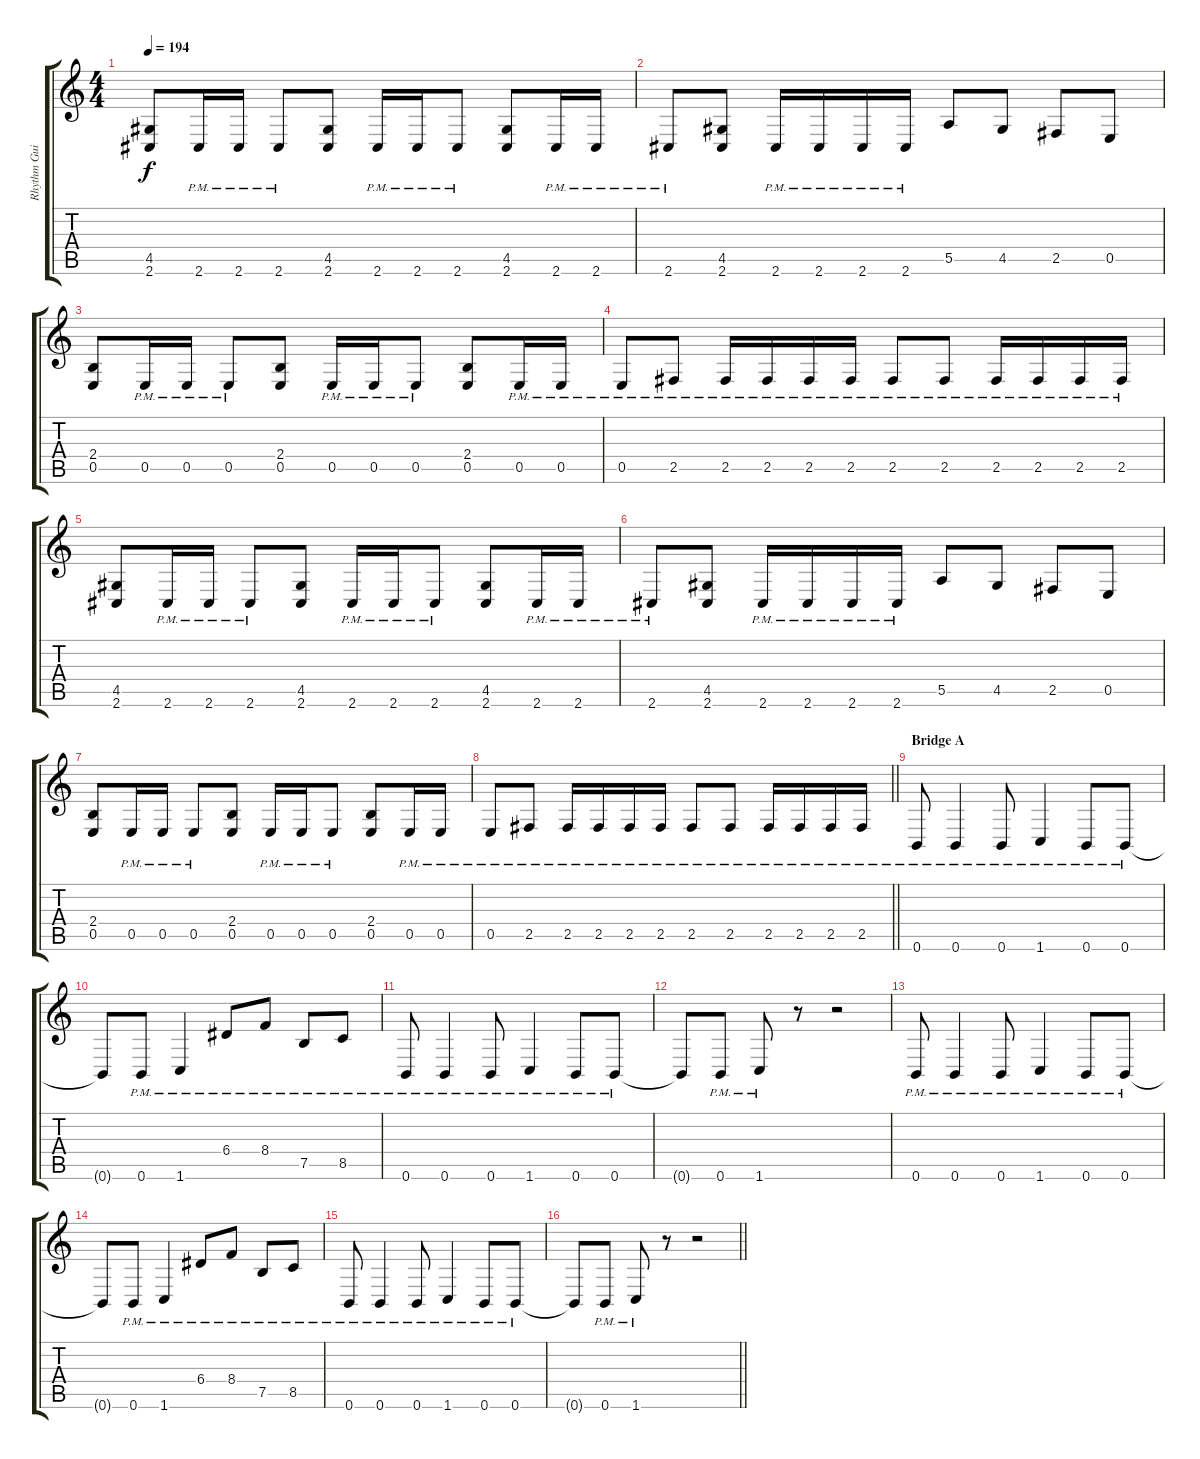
\track ("Rhythm Guitar" "Rhythm Gui") {instrument distortionguitar}
\staff {score tabs}
\tuning (B3 Gb3 D3 A2 E2 B1) {hide}
\ts (4 4)
\tempo 194
\clef g2
\ks c
(4.5 2.6).8{dy f} 2.6{pm}.16 2.6{pm}.16 2.6{pm}.8 (4.5 2.6).8 2.6{pm}.16 2.6{pm}.16 2.6{pm}.8 (4.5 2.6).8 2.6{pm}.16 2.6{pm}.16 |
2.6{pm}.8 (4.5 2.6).8 2.6{pm}.16 2.6{pm}.16 2.6{pm}.16 2.6{pm}.16 5.5.8 4.5.8 2.5.8 0.5.8 |
(2.4 0.5).8 0.5{pm}.16 0.5{pm}.16 0.5{pm}.8 (2.4 0.5).8 0.5{pm}.16 0.5{pm}.16 0.5{pm}.8 (2.4 0.5).8 0.5{pm}.16 0.5{pm}.16 |
0.5{pm}.8 2.5{pm}.8 2.5{pm}.16 2.5{pm}.16 2.5{pm}.16 2.5{pm}.16 2.5{pm}.8 2.5{pm}.8 2.5{pm}.16 2.5{pm}.16 2.5{pm}.16 2.5{pm}.16 |
(4.5 2.6).8 2.6{pm}.16 2.6{pm}.16 2.6{pm}.8 (4.5 2.6).8 2.6{pm}.16 2.6{pm}.16 2.6{pm}.8 (4.5 2.6).8 2.6{pm}.16 2.6{pm}.16 |
2.6{pm}.8 (4.5 2.6).8 2.6{pm}.16 2.6{pm}.16 2.6{pm}.16 2.6{pm}.16 5.5.8 4.5.8 2.5.8 0.5.8 |
(2.4 0.5).8 0.5{pm}.16 0.5{pm}.16 0.5{pm}.8 (2.4 0.5).8 0.5{pm}.16 0.5{pm}.16 0.5{pm}.8 (2.4 0.5).8 0.5{pm}.16 0.5{pm}.16 |
\barLineRight lightlight
0.5{pm}.8 2.5{pm}.8 2.5{pm}.16 2.5{pm}.16 2.5{pm}.16 2.5{pm}.16 2.5{pm}.8 2.5{pm}.8 2.5{pm}.16 2.5{pm}.16 2.5{pm}.16 2.5{pm}.16 |
\section ("" "Bridge A")
0.6{pm}.8 0.6{pm}.4 0.6{pm}.8 1.6{pm}.4 0.6{pm}.8 0.6{pm}.8 |
0.6{t}.8 0.6{pm}.8 1.6{pm}.4 6.4{pm}.8 8.4{pm}.8 7.5{pm}.8 8.5{pm}.8 |
0.6{pm}.8 0.6{pm}.4 0.6{pm}.8 1.6{pm}.4 0.6{pm}.8 0.6{pm}.8 |
0.6{t}.8 0.6{pm}.8 1.6{pm}.8 r.8 r.2 |
0.6{pm}.8 0.6{pm}.4 0.6{pm}.8 1.6{pm}.4 0.6{pm}.8 0.6{pm}.8 |
0.6{t}.8 0.6{pm}.8 1.6{pm}.4 6.4{pm}.8 8.4{pm}.8 7.5{pm}.8 8.5{pm}.8 |
0.6{pm}.8 0.6{pm}.4 0.6{pm}.8 1.6{pm}.4 0.6{pm}.8 0.6{pm}.8 |
\barLineRight lightlight
0.6{t}.8 0.6{pm}.8 1.6{pm}.8 r.8 r.2
